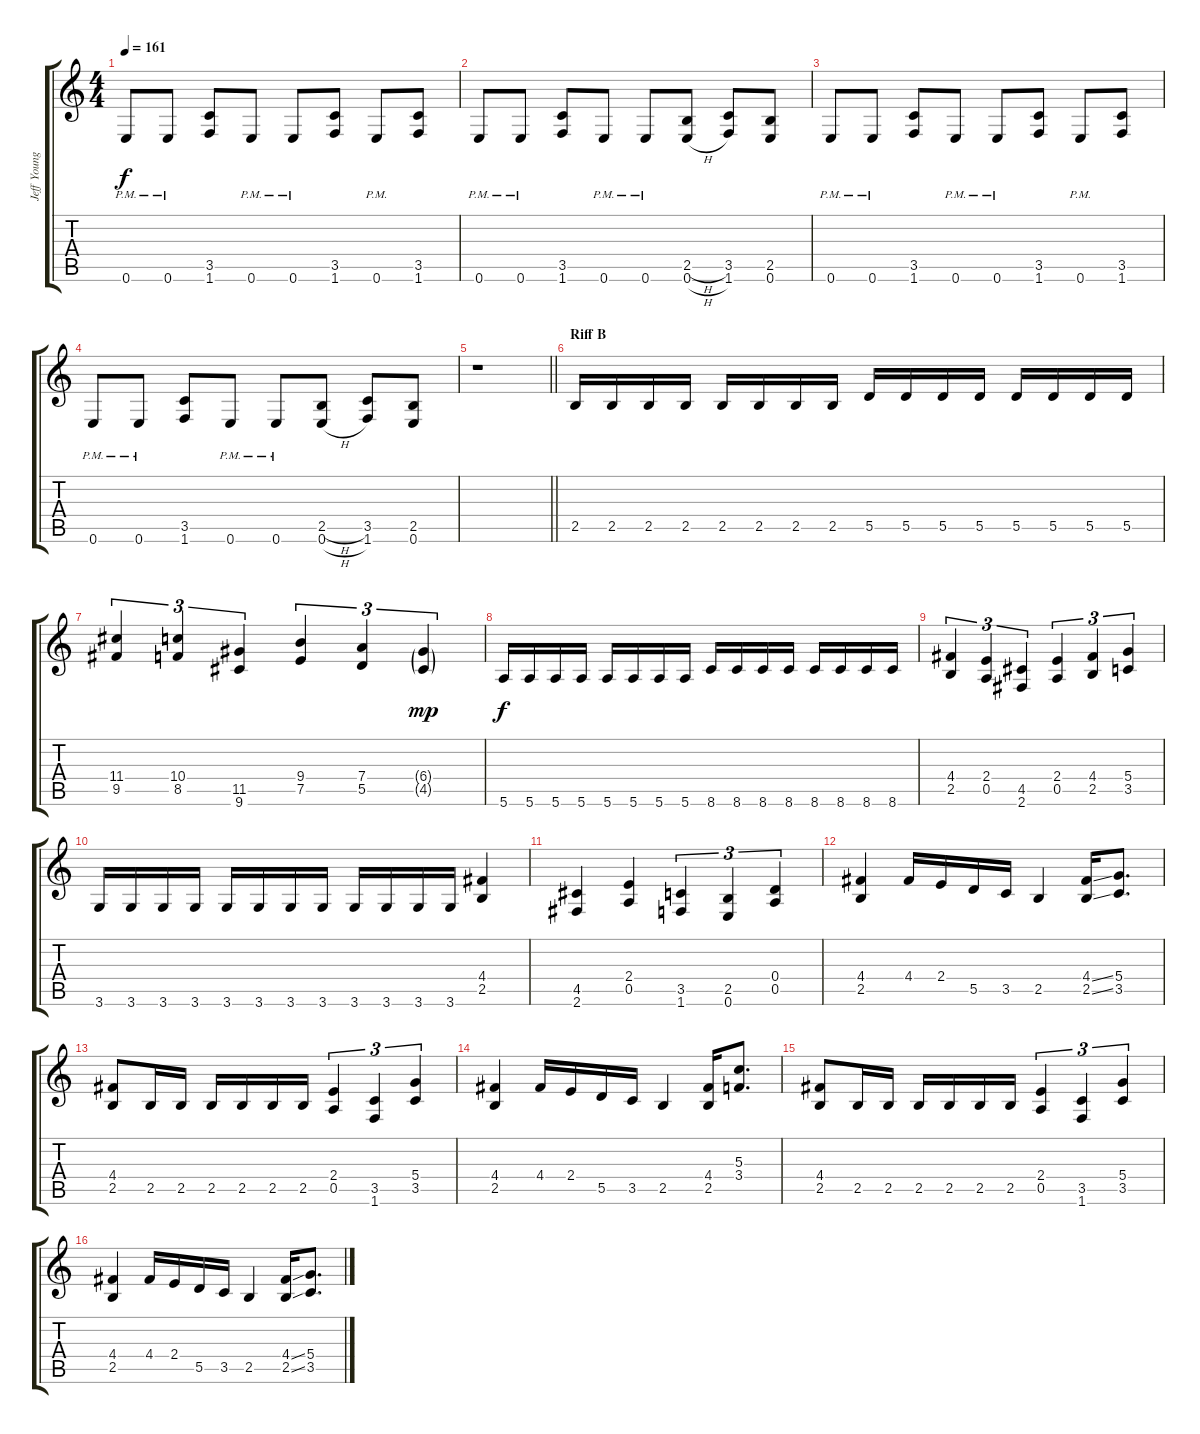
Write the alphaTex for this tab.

\track ("Jeff Young" "Jeff Young") {instrument distortionguitar}
\staff {score tabs}
\tuning (E4 B3 G3 D3 A2 E2) {hide}
\ts (4 4)
\tempo 161
\clef g2
\ks c
0.6{pm}.8{dy f} 0.6{pm}.8 (3.5 1.6).8 0.6{pm}.8 0.6{pm}.8 (3.5 1.6).8 0.6{pm}.8 (3.5 1.6).8 |
0.6{pm}.8 0.6{pm}.8 (3.5 1.6).8 0.6{pm}.8 0.6{pm}.8 (2.5{h} 0.6{h}).8 (3.5 1.6).8 (2.5 0.6).8 |
0.6{pm}.8 0.6{pm}.8 (3.5 1.6).8 0.6{pm}.8 0.6{pm}.8 (3.5 1.6).8 0.6{pm}.8 (3.5 1.6).8 |
0.6{pm}.8 0.6{pm}.8 (3.5 1.6).8 0.6{pm}.8 0.6{pm}.8 (2.5{h} 0.6{h}).8 (3.5 1.6).8 (2.5 0.6).8 |
\barLineRight lightlight
r.1 |
\section ("" "Riff B")
2.5.16 2.5.16 2.5.16 2.5.16 2.5.16 2.5.16 2.5.16 2.5.16 5.5.16 5.5.16 5.5.16 5.5.16 5.5.16 5.5.16 5.5.16 5.5.16 |
(11.4 9.5).4{tu (3 2)} (10.4 8.5).4{tu (3 2)} (11.5 9.6).4{tu (3 2)} (9.4 7.5).4{tu (3 2)} (7.4 5.5).4{tu (3 2)} (6.4{g} 4.5{g}).4{tu (3 2) dy mp} |
5.6.16{dy f} 5.6.16 5.6.16 5.6.16 5.6.16 5.6.16 5.6.16 5.6.16 8.6.16 8.6.16 8.6.16 8.6.16 8.6.16 8.6.16 8.6.16 8.6.16 |
(4.4 2.5).4{tu (3 2)} (2.4 0.5).4{tu (3 2)} (4.5 2.6).4{tu (3 2)} (2.4 0.5).4{tu (3 2)} (4.4 2.5).4{tu (3 2)} (5.4 3.5).4{tu (3 2)} |
3.6.16 3.6.16 3.6.16 3.6.16 3.6.16 3.6.16 3.6.16 3.6.16 3.6.16 3.6.16 3.6.16 3.6.16 (4.4 2.5).4 |
(4.5 2.6).4 (2.4 0.5).4 (3.5 1.6).4{tu (3 2)} (2.5 0.6).4{tu (3 2)} (0.4 0.5).4{tu (3 2)} |
(4.4 2.5).4 4.4.16 2.4.16 5.5.16 3.5.16 2.5.4 (4.4{ss} 2.5{ss}).16 (5.4 3.5).8{d} |
(4.4 2.5).8 2.5.16 2.5.16 2.5.16 2.5.16 2.5.16 2.5.16 (2.4 0.5).4{tu (3 2)} (3.5 1.6).4{tu (3 2)} (5.4 3.5).4{tu (3 2)} |
(4.4 2.5).4 4.4.16 2.4.16 5.5.16 3.5.16 2.5.4 (4.4 2.5).16 (5.3 3.4).8{d} |
(4.4 2.5).8 2.5.16 2.5.16 2.5.16 2.5.16 2.5.16 2.5.16 (2.4 0.5).4{tu (3 2)} (3.5 1.6).4{tu (3 2)} (5.4 3.5).4{tu (3 2)} |
(4.4 2.5).4 4.4.16 2.4.16 5.5.16 3.5.16 2.5.4 (4.4{ss} 2.5{ss}).16 (5.4 3.5).8{d}
